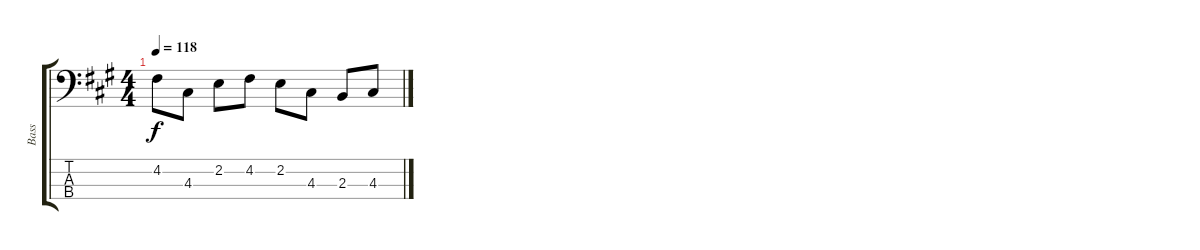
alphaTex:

\track ("Bass" "Bass") {instrument electricbasspick}
\staff {score tabs}
\tuning (G2 D2 A1 E1) {hide}
\ts (4 4)
\tempo 118
\clef f4
\ks f#minor
4.2.8{dy f} 4.3.8 2.2.8 4.2.8 2.2.8 4.3.8 2.3.8 4.3.8
